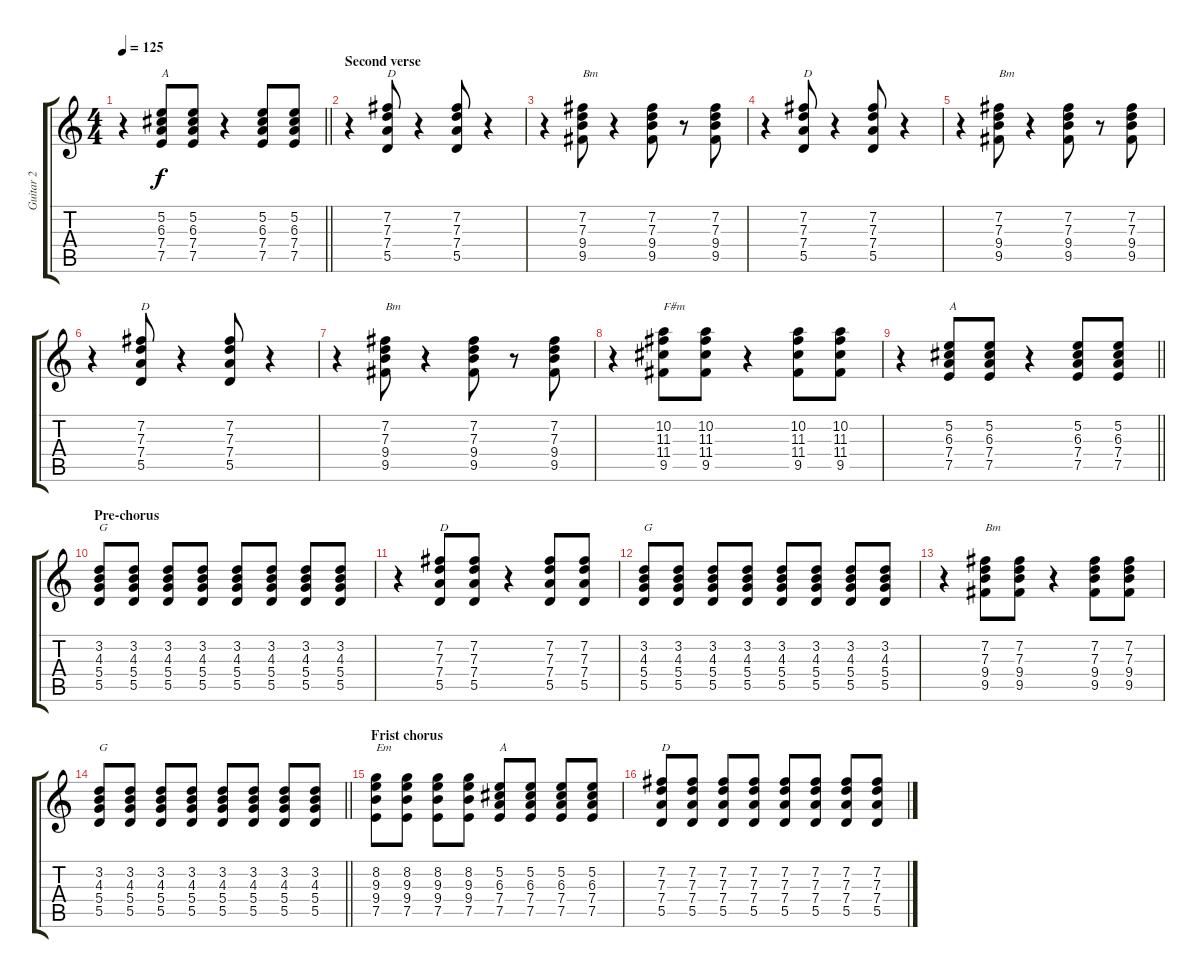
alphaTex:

\track ("Guitar 2" "Guitar 2") {instrument overdrivenguitar}
\staff {score tabs}
\tuning (E4 B3 G3 D3 A2 E2) {hide}
\ts (4 4)
\tempo 125
\clef g2
\barLineRight lightlight
\ks c
r.4{dy f} (5.2 6.3 7.4 7.5).8{txt "A"} (5.2 6.3 7.4 7.5).8 r.4 (5.2 6.3 7.4 7.5).8 (5.2 6.3 7.4 7.5).8 |
\section ("" "Second verse")
r.4 (7.2 7.3 7.4 5.5).8{txt "D"} r.4 (7.2 7.3 7.4 5.5).8 r.4 |
r.4 (7.2 7.3 9.4 9.5).8{txt "Bm"} r.4 (7.2 7.3 9.4 9.5).8 r.8 (7.2 7.3 9.4 9.5).8 |
r.4 (7.2 7.3 7.4 5.5).8{txt "D"} r.4 (7.2 7.3 7.4 5.5).8 r.4 |
r.4 (7.2 7.3 9.4 9.5).8{txt "Bm"} r.4 (7.2 7.3 9.4 9.5).8 r.8 (7.2 7.3 9.4 9.5).8 |
r.4 (7.2 7.3 7.4 5.5).8{txt "D"} r.4 (7.2 7.3 7.4 5.5).8 r.4 |
r.4 (7.2 7.3 9.4 9.5).8{txt "Bm"} r.4 (7.2 7.3 9.4 9.5).8 r.8 (7.2 7.3 9.4 9.5).8 |
r.4 (10.2 11.3 11.4 9.5).8{txt "F#m"} (10.2 11.3 11.4 9.5).8 r.4 (10.2 11.3 11.4 9.5).8 (10.2 11.3 11.4 9.5).8 |
\barLineRight lightlight
r.4 (5.2 6.3 7.4 7.5).8{txt "A"} (5.2 6.3 7.4 7.5).8 r.4 (5.2 6.3 7.4 7.5).8 (5.2 6.3 7.4 7.5).8 |
\section ("" "Pre-chorus")
(3.2 4.3 5.4 5.5).8{txt "G"} (3.2 4.3 5.4 5.5).8 (3.2 4.3 5.4 5.5).8 (3.2 4.3 5.4 5.5).8 (3.2 4.3 5.4 5.5).8 (3.2 4.3 5.4 5.5).8 (3.2 4.3 5.4 5.5).8 (3.2 4.3 5.4 5.5).8 |
r.4 (7.2 7.3 7.4 5.5).8{txt "D"} (7.2 7.3 7.4 5.5).8 r.4 (7.2 7.3 7.4 5.5).8 (7.2 7.3 7.4 5.5).8 |
(3.2 4.3 5.4 5.5).8{txt "G"} (3.2 4.3 5.4 5.5).8 (3.2 4.3 5.4 5.5).8 (3.2 4.3 5.4 5.5).8 (3.2 4.3 5.4 5.5).8 (3.2 4.3 5.4 5.5).8 (3.2 4.3 5.4 5.5).8 (3.2 4.3 5.4 5.5).8 |
r.4 (7.2 7.3 9.4 9.5).8{txt "Bm"} (7.2 7.3 9.4 9.5).8 r.4 (7.2 7.3 9.4 9.5).8 (7.2 7.3 9.4 9.5).8 |
\barLineRight lightlight
(3.2 4.3 5.4 5.5).8{txt "G"} (3.2 4.3 5.4 5.5).8 (3.2 4.3 5.4 5.5).8 (3.2 4.3 5.4 5.5).8 (3.2 4.3 5.4 5.5).8 (3.2 4.3 5.4 5.5).8 (3.2 4.3 5.4 5.5).8 (3.2 4.3 5.4 5.5).8 |
\section ("" "Frist chorus")
(8.2 9.3 9.4 7.5).8{txt "Em"} (8.2 9.3 9.4 7.5).8 (8.2 9.3 9.4 7.5).8 (8.2 9.3 9.4 7.5).8 (5.2 6.3 7.4 7.5).8{txt "A"} (5.2 6.3 7.4 7.5).8 (5.2 6.3 7.4 7.5).8 (5.2 6.3 7.4 7.5).8 |
(7.2 7.3 7.4 5.5).8{txt "D"} (7.2 7.3 7.4 5.5).8 (7.2 7.3 7.4 5.5).8 (7.2 7.3 7.4 5.5).8 (7.2 7.3 7.4 5.5).8 (7.2 7.3 7.4 5.5).8 (7.2 7.3 7.4 5.5).8 (7.2 7.3 7.4 5.5).8
